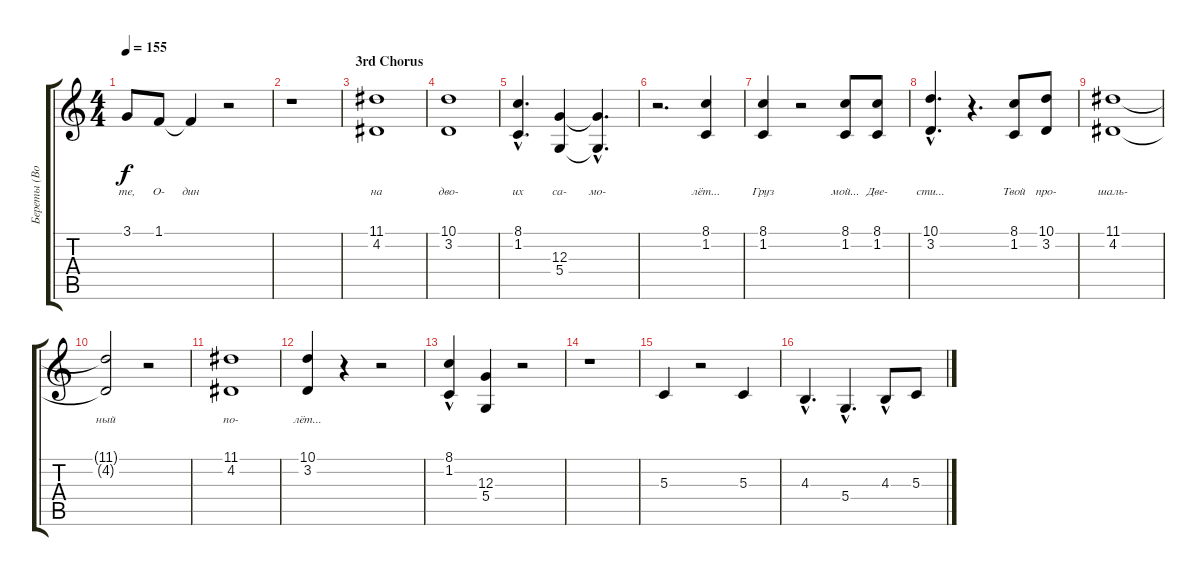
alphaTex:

\track ("Береты (Вокал)" "Береты (Во") {instrument synthbrass1}
\staff {score tabs}
\tuning (E4 B3 G3 D3 A2 E2) {hide}
\ts (4 4)
\tempo 155
\clef g2
\ks c
3.1.8{lyrics (0 "те,") lyrics (1 "") lyrics (2 "") lyrics (3 "") lyrics (4 "") dy f} 1.1.8{lyrics (0 "О-") lyrics (1 "") lyrics (2 "") lyrics (3 "") lyrics (4 "")} 1.1{t}.4{lyrics (0 "дин") lyrics (1 "") lyrics (2 "") lyrics (3 "") lyrics (4 "")} r.2 |
r.1 |
\section ("" "3rd Chorus")
(11.1 4.2).1{lyrics (0 "на") lyrics (1 "") lyrics (2 "") lyrics (3 "") lyrics (4 "")} |
(10.1 3.2).1{lyrics (0 "дво-") lyrics (1 "") lyrics (2 "") lyrics (3 "") lyrics (4 "")} |
(8.1{hac} 1.2{hac}).4{d lyrics (0 "их") lyrics (1 "") lyrics (2 "") lyrics (3 "") lyrics (4 "")} (12.3 5.4).4{lyrics (0 "са-") lyrics (1 "") lyrics (2 "") lyrics (3 "") lyrics (4 "")} (12.3{hac t} 5.4{hac t}).4{d lyrics (0 "мо-") lyrics (1 "") lyrics (2 "") lyrics (3 "") lyrics (4 "")} |
r.2{d} (8.1 1.2).4{lyrics (0 "лёт...") lyrics (1 "") lyrics (2 "") lyrics (3 "") lyrics (4 "")} |
(8.1 1.2).4{lyrics (0 "Груз") lyrics (1 "") lyrics (2 "") lyrics (3 "") lyrics (4 "")} r.2 (8.1 1.2).8{lyrics (0 "мой...") lyrics (1 "") lyrics (2 "") lyrics (3 "") lyrics (4 "")} (8.1 1.2).8{lyrics (0 "Две-") lyrics (1 "") lyrics (2 "") lyrics (3 "") lyrics (4 "")} |
(10.1{hac} 3.2{hac}).4{d lyrics (0 "сти...") lyrics (1 "") lyrics (2 "") lyrics (3 "") lyrics (4 "")} r.4{d} (8.1 1.2).8{lyrics (0 "Твой") lyrics (1 "") lyrics (2 "") lyrics (3 "") lyrics (4 "")} (10.1 3.2).8{lyrics (0 "про-") lyrics (1 "") lyrics (2 "") lyrics (3 "") lyrics (4 "")} |
(11.1 4.2).1{lyrics (0 "шаль-") lyrics (1 "") lyrics (2 "") lyrics (3 "") lyrics (4 "")} |
(11.1{t} 4.2{t}).2{lyrics (0 "ный") lyrics (1 "") lyrics (2 "") lyrics (3 "") lyrics (4 "")} r.2 |
(11.1 4.2).1{lyrics (0 "по-") lyrics (1 "") lyrics (2 "") lyrics (3 "") lyrics (4 "")} |
(10.1 3.2).4{lyrics (0 "лёт...") lyrics (1 "") lyrics (2 "") lyrics (3 "") lyrics (4 "")} r.4 r.2 |
(8.1{hac} 1.2).4 (12.3 5.4).4 r.2 |
r.1 |
5.3.4 r.2 5.3.4 |
4.3{hac}.4{d} 5.4{hac}.4{d} 4.3{hac}.8 5.3.8
